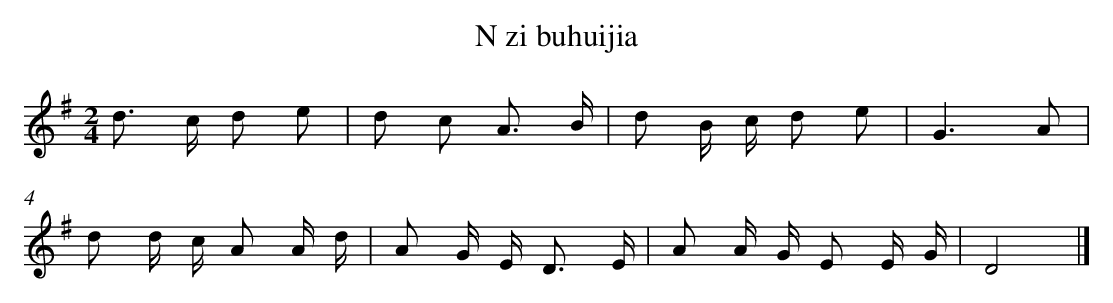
X:1
T: Nzi buhuijia
L: 1/8
M: 2/4
K: G
d> c d e [I:setbarnb 1]|
d c A3/ B/ |
d B/ c/ d e |
G3A |
d d/ c/ A A/ d/ |
A G/ E< D E/ |
A A/ G/ E E/ G/ |
D4 |]
